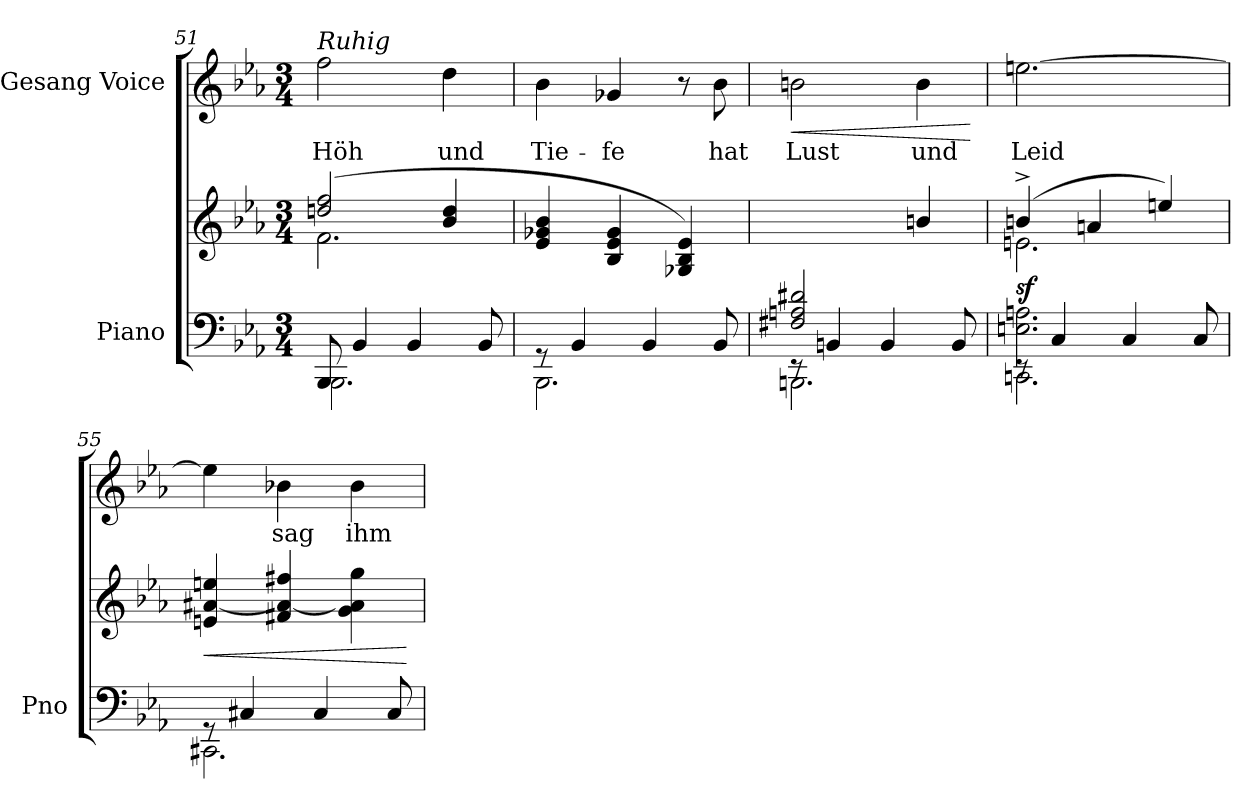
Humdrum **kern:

**kern	**kern	**dynam	**kern	**text	**dynam
*part2	*part2	*part2	*part1	*part1	*part1
*staff3	*staff2	*staff2/3	*staff1	*staff1	*staff1
*I"Piano	*	*	*I"Gesang Voice	*	*
*I'Pno	*	*	*	*	*
*clefF4	*clefG2	*	*clefG2	*	*
*k[b-e-a-]	*k[b-e-a-]	*	*k[b-e-a-]	*	*
*M3/4	*M3/4	*	*M3/4	*	*
*MM105	*MM105	*	*MM105	*	*
=51	=51	=51	=51	=51	=51
!	!	!	!LO:TX:a:i:t=Ruhig	!	!
!LO:N:head=open	!	!	!	!LO:LY:b	!
*^	*^	*	*	*	*
8BBB-/	2.BBB-\	(>2ddn/ 2ff/	2.f\	.	2ff\	Höh	.
4BB-/	.	.	.	.	.	.	.
4BB-/	.	.	.	.	.	.	.
!	!	!	!	!	!	!LO:LY:b	!
.	.	4b-/ 4dd/	.	.	4dd\	und	.
8BB-/	.	.	.	.	.	.	.
*	*	*v	*v	*	*	*	*
=52	=52	=52	=52	=52	=52	=52
!	!	!	!	!	!LO:LY:b	!
8rGG	2.BBB-\	4e-/ 4g-X/ 4b-/	.	4b-\	Tie-	.
4BB-/	.	.	.	.	.	.
!	!	!	!	!	!LO:LY:b	!
.	.	4B-/ 4e-/ 4g-/	.	4g-X/	-fe	.
4BB-/	.	.	.	.	.	.
.	.	4G-X/ 4B-/ 4e-/)	.	8r	.	.
!	!	!	!	!	!LO:LY:b	!
8BB-/	.	.	.	8b-\	hat	.
=53	=53	=53	=53	=53	=53	=53
*	*^	*	*	*	*	*
!	!	!	!	!	!	!LO:LY:b	!LO:HP:b
(>2F#X/ 2An/ 2d#X/	8rEE	2.BBBn\	2ryy	.	2bn\	Lust	<
.	4BBn/	.	.	.	.	.	.
.	4BB/	.	.	.	.	.	.
!	!	!	!	!	!	!LO:LY:b	!
4ryy	.	.	4bn/)	.	4b\	und	.
.	8BB/	.	.	.	.	.	.
*v	*v	*v	*	*	*	*	*
.	.	.	.	.	[
!!LO:LB:g=z
=54	=54	=54	=54	=54	=54
*^	*^	*	*	*	*
*	*^	*	*	*	*	*	*
!	!	!	!	!	!LO:DY:b	!	!LO:LY:b	!
8rEE	2.CCn\	2.En\ 2.An\	(>4bn^/	2.en\	sf	[2.een\	Leid	.
4C/	.	.	.	.	.	.	.	.
.	.	.	4an/	.	.	.	.	.
4C/	.	.	.	.	.	.	.	.
.	.	.	4een/)	.	.	.	.	.
8C/	.	.	.	.	.	.	.	.
*	*v	*v	*	*	*	*	*	*
*	*	*v	*v	*	*	*	*
=55	=55	=55	=55	=55	=55	=55
!	!	!	!LO:HP:b	!	!	!
8rGG	2.CC#X\	4en/ [4a#X/ 4een/	<	4ee\]	.	.
4C#X/	.	.	.	.	.	.
!	!	!	!	!	!LO:LY:b	!
.	.	4f#X/ 4a#/_ 4ff#X/	.	4b-X\	sag	.
4C#/	.	.	.	.	.	.
!	!	!	!	!	!LO:LY:b	!
.	.	4g\ 4a#\] 4gg\	.	4b-\	ihm	.
8C#/	.	.	.	.	.	.
*v	*v	*	*	*	*	*
.	.	[	.	.	.
=	=	=	=	=	=
*-	*-	*-	*-	*-	*-
